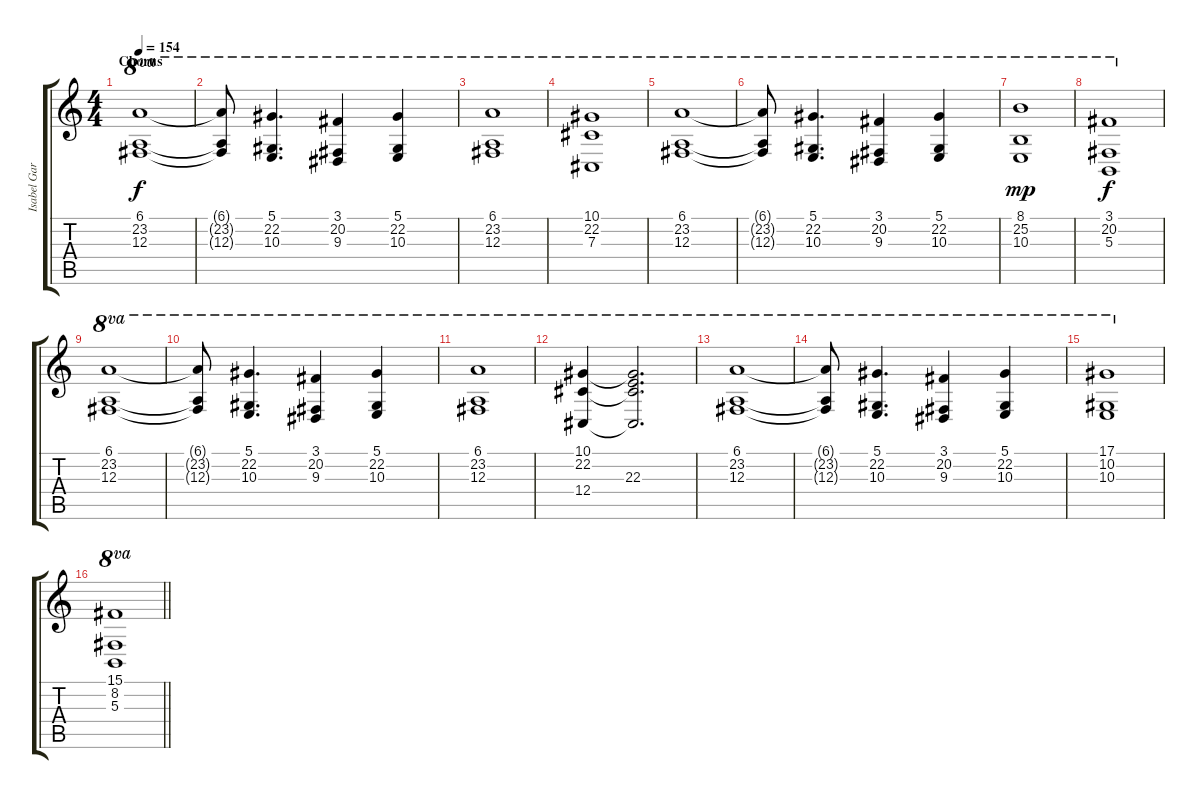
\track ("Isabel García - Keyboard" "Isabel Gar") {instrument stringensemble1}
\staff {score tabs}
\tuning (Eb4 Bb3 Gb3 Db3 Ab2 Eb2) {hide}
\ts (4 4)
\section ("" "Chorus")
\tempo 154
\clef g2
\ks c
(6.1 23.2 12.3).1{ot 8va dy f} |
(6.1{t} 23.2{t} 12.3{t}).8{ot 8va} (5.1 22.2 10.3).4{d ot 8va} (3.1 20.2 9.3).4{ot 8va} (5.1 22.2 10.3).4{ot 8va} |
(6.1 23.2 12.3).1{ot 8va} |
(10.1 22.2 7.3).1{ot 8va} |
(6.1 23.2 12.3).1{ot 8va} |
(6.1{t} 23.2{t} 12.3{t}).8{ot 8va} (5.1 22.2 10.3).4{d ot 8va} (3.1 20.2 9.3).4{ot 8va} (5.1 22.2 10.3).4{ot 8va} |
(8.1 25.2 10.3).1{ot 8va dy mp} |
(3.1 20.2 5.3).1{ot 8va dy f} |
(6.1 23.2 12.3).1{ot 8va} |
(6.1{t} 23.2{t} 12.3{t}).8{ot 8va} (5.1 22.2 10.3).4{d ot 8va} (3.1 20.2 9.3).4{ot 8va} (5.1 22.2 10.3).4{ot 8va} |
(6.1 23.2 12.3).1{ot 8va} |
(10.1 22.2 12.4).4{ot 8va} (10.1{t} 22.2{t} 22.3 12.4{t}).2{d ot 8va} |
(6.1 23.2 12.3).1{ot 8va} |
(6.1{t} 23.2{t} 12.3{t}).8{ot 8va} (5.1 22.2 10.3).4{d ot 8va} (3.1 20.2 9.3).4{ot 8va} (5.1 22.2 10.3).4{ot 8va} |
(17.1 10.2 10.3).1{ot 8va} |
\barLineRight lightlight
(15.1 8.2 5.3).1{ot 8va}
